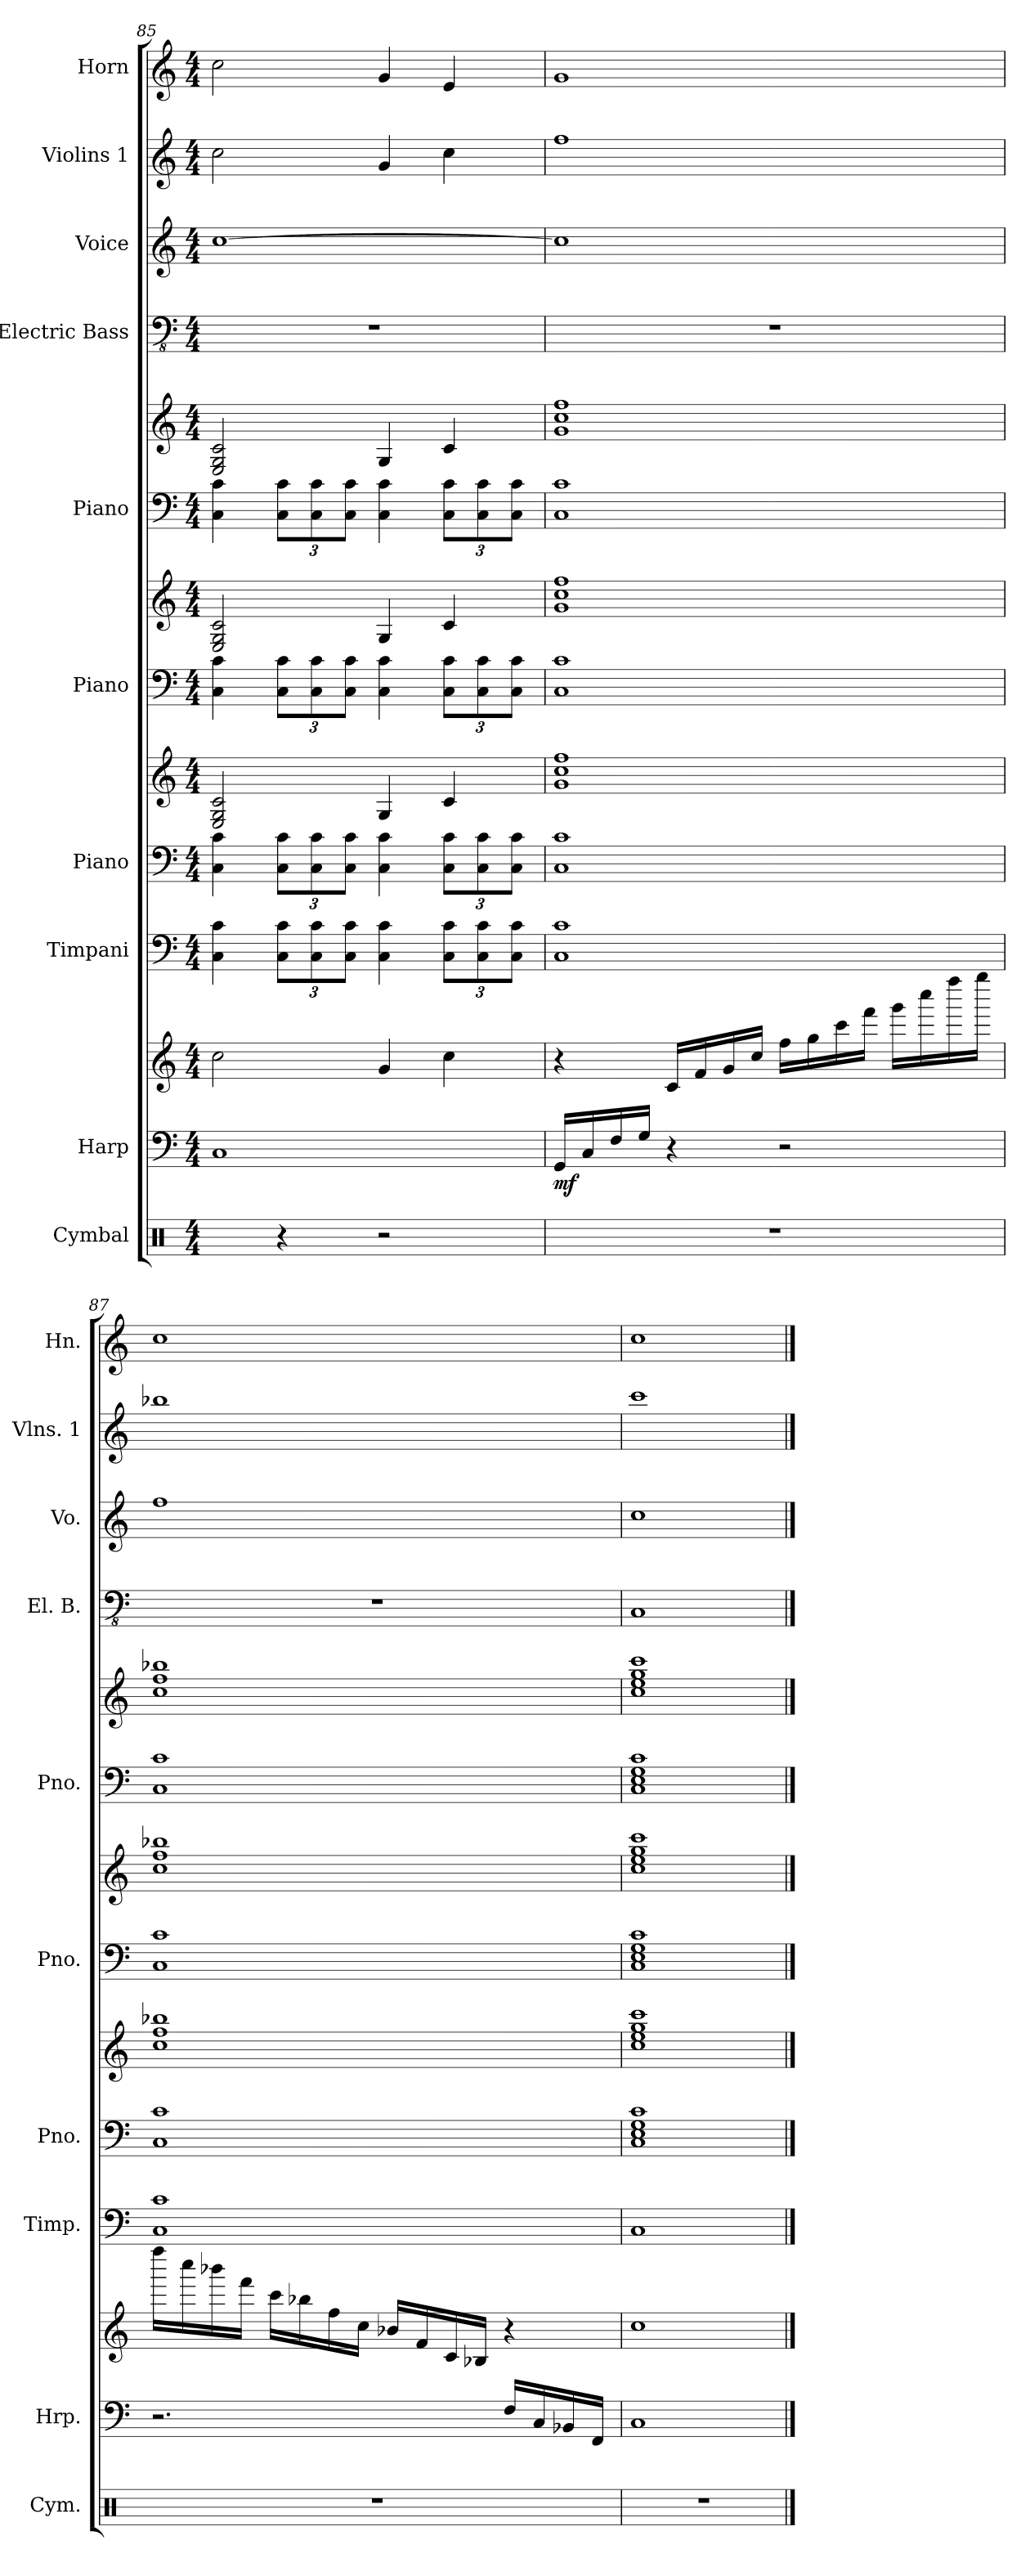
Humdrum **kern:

**kern	**kern	**kern	**dynam	**kern	**kern	**kern	**kern	**kern	**kern	**kern	**kern	**kern	**kern	**kern
*part10	*part9	*part9	*part9	*part8	*part7	*part7	*part6	*part6	*part5	*part5	*part4	*part3	*part2	*part1
*staff14	*staff13	*staff12	*staff12/13	*staff11	*staff10	*staff9	*staff8	*staff7	*staff6	*staff5	*staff4	*staff3	*staff2	*staff1
*I"Cymbal	*I"Harp	*	*	*I"Timpani	*I"Piano	*	*I"Piano	*	*I"Piano	*	*I"Electric Bass	*I"Voice	*I"Violins 1	*I"Horn
*I'Cym.	*I'Hrp.	*	*	*I'Timp.	*I'Pno.	*	*I'Pno.	*	*I'Pno.	*	*I'El. B.	*I'Vo.	*I'Vlns. 1	*I'Hn.
*clefX	*clefF4	*clefG2	*	*clefF4	*clefF4	*clefG2	*clefF4	*clefG2	*clefF4	*clefG2	*clefFv4	*clefG2	*clefG2	*clefG2
*	*	*	*	*	*	*	*	*	*	*	*	*	*	*ITrd4c7
*k[]	*k[]	*k[]	*	*k[]	*k[]	*k[]	*k[]	*k[]	*k[]	*k[]	*k[]	*k[]	*k[]	*k[b-]
*C:	*C:	*C:	*	*C:	*C:	*C:	*C:	*C:	*C:	*C:	*C:	*C:	*C:	*F:
*M4/4	*M4/4	*M4/4	*	*M4/4	*M4/4	*M4/4	*M4/4	*M4/4	*M4/4	*M4/4	*M4/4	*M4/4	*M4/4	*M4/4
=85	=85	=85	=85	=85	=85	=85	=85	=85	=85	=85	=85	=85	=85	=85
4R\	1C	2cc\	.	4C\ 4c\	4C\ 4c\	2E/ 2G/ 2c/	4C\ 4c\	2E/ 2G/ 2c/	4C\ 4c\	2E/ 2G/ 2c/	1r	[1cc	2cc\	2f\
*	*	*	*	*Xbrackettup	*Xbrackettup	*	*Xbrackettup	*	*Xbrackettup	*	*	*	*	*
4r	.	.	.	12C\ 12c\L	12C\ 12c\L	.	12C\ 12c\L	.	12C\ 12c\L	.	.	.	.	.
.	.	.	.	12C\ 12c\	12C\ 12c\	.	12C\ 12c\	.	12C\ 12c\	.	.	.	.	.
.	.	.	.	12C\ 12c\J	12C\ 12c\J	.	12C\ 12c\J	.	12C\ 12c\J	.	.	.	.	.
2r	.	4g/	.	4C\ 4c\	4C\ 4c\	4G/	4C\ 4c\	4G/	4C\ 4c\	4G/	.	.	4g/	4c/
.	.	4cc\	.	12C\ 12c\L	12C\ 12c\L	4c/	12C\ 12c\L	4c/	12C\ 12c\L	4c/	.	.	4cc\	4A/
.	.	.	.	12C\ 12c\	12C\ 12c\	.	12C\ 12c\	.	12C\ 12c\	.	.	.	.	.
.	.	.	.	12C\ 12c\J	12C\ 12c\J	.	12C\ 12c\J	.	12C\ 12c\J	.	.	.	.	.
!!LO:PB:g=z
=86	=86	=86	=86	=86	=86	=86	=86	=86	=86	=86	=86	=86	=86	=86
!	!	!	!LO:DY:b=2	!	!	!	!	!	!	!	!	!	!	!
1r	16GG/LL	4r	mf	1C 1c	1C 1c	1g 1cc 1ff	1C 1c	1g 1cc 1ff	1C 1c	1g 1cc 1ff	1r	1cc]	1ff	1c
.	16C/	.	.	.	.	.	.	.	.	.	.	.	.	.
.	16F/	.	.	.	.	.	.	.	.	.	.	.	.	.
.	16G/JJ	.	.	.	.	.	.	.	.	.	.	.	.	.
.	4r	16c/LL	.	.	.	.	.	.	.	.	.	.	.	.
.	.	16f/	.	.	.	.	.	.	.	.	.	.	.	.
.	.	16g/	.	.	.	.	.	.	.	.	.	.	.	.
.	.	16cc/JJ	.	.	.	.	.	.	.	.	.	.	.	.
.	2r	16ff\LL	.	.	.	.	.	.	.	.	.	.	.	.
.	.	16gg\	.	.	.	.	.	.	.	.	.	.	.	.
.	.	16ccc\	.	.	.	.	.	.	.	.	.	.	.	.
.	.	16fff\JJ	.	.	.	.	.	.	.	.	.	.	.	.
.	.	16ggg\LL	.	.	.	.	.	.	.	.	.	.	.	.
.	.	16cccc\	.	.	.	.	.	.	.	.	.	.	.	.
.	.	16ffff\	.	.	.	.	.	.	.	.	.	.	.	.
.	.	16gggg\JJ	.	.	.	.	.	.	.	.	.	.	.	.
=87	=87	=87	=87	=87	=87	=87	=87	=87	=87	=87	=87	=87	=87	=87
1r	2.r	16ffff\LL	.	1C 1c	1C 1c	1cc 1ff 1bb-X	1C 1c	1cc 1ff 1bb-X	1C 1c	1cc 1ff 1bb-X	1r	1ff	1bb-X	1f
.	.	16cccc\	.	.	.	.	.	.	.	.	.	.	.	.
.	.	16bbb-X\	.	.	.	.	.	.	.	.	.	.	.	.
.	.	16fff\JJ	.	.	.	.	.	.	.	.	.	.	.	.
.	.	16ccc\LL	.	.	.	.	.	.	.	.	.	.	.	.
.	.	16bb-X\	.	.	.	.	.	.	.	.	.	.	.	.
.	.	16ff\	.	.	.	.	.	.	.	.	.	.	.	.
.	.	16cc\JJ	.	.	.	.	.	.	.	.	.	.	.	.
.	.	16b-X/LL	.	.	.	.	.	.	.	.	.	.	.	.
.	.	16f/	.	.	.	.	.	.	.	.	.	.	.	.
.	.	16c/	.	.	.	.	.	.	.	.	.	.	.	.
.	.	16B-X/JJ	.	.	.	.	.	.	.	.	.	.	.	.
.	16F/LL	4r	.	.	.	.	.	.	.	.	.	.	.	.
.	16C/	.	.	.	.	.	.	.	.	.	.	.	.	.
.	16BB-X/	.	.	.	.	.	.	.	.	.	.	.	.	.
.	16FF/JJ	.	.	.	.	.	.	.	.	.	.	.	.	.
=88	=88	=88	=88	=88	=88	=88	=88	=88	=88	=88	=88	=88	=88	=88
1r	1C	1cc	.	1C	1C 1E 1G 1c	1cc 1ee 1gg 1ccc	1C 1E 1G 1c	1cc 1ee 1gg 1ccc	1C 1E 1G 1c	1cc 1ee 1gg 1ccc	1CC	1cc	1ccc	1f
==	==	==	==	==	==	==	==	==	==	==	==	==	==	==
*-	*-	*-	*-	*-	*-	*-	*-	*-	*-	*-	*-	*-	*-	*-
